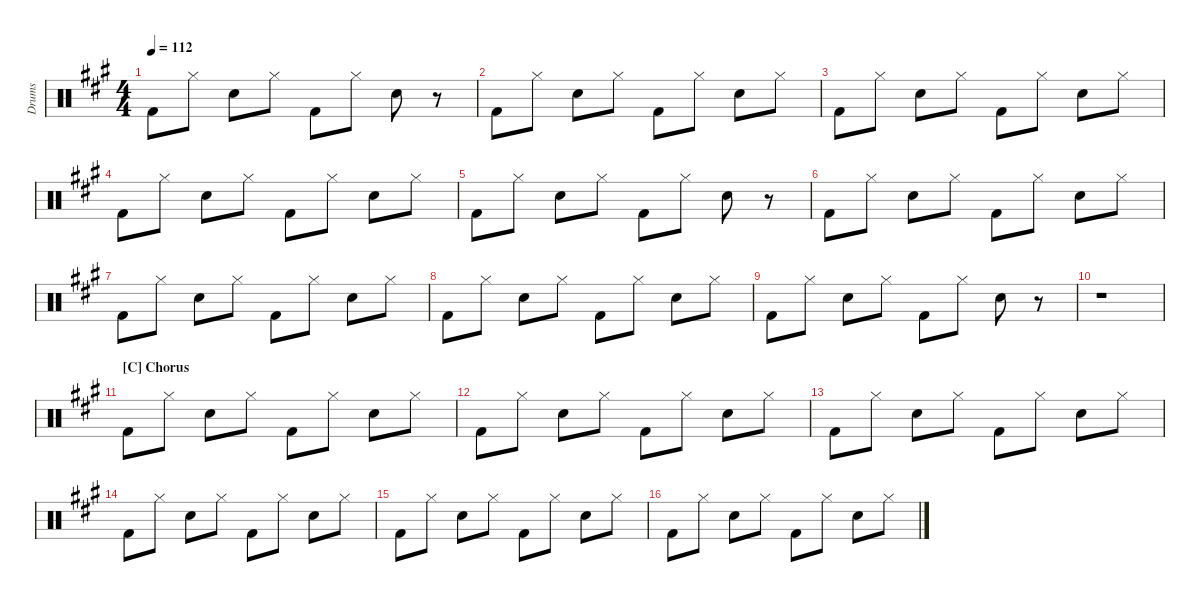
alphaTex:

\defaultSystemsLayout 2
\hideDynamics
\bracketExtendMode groupsimilarinstruments
\otherSystemsTrackNameOrientation horizontal
\track ("Drumkit" "Drums") {instrument percussion}
\staff {score}
\articulation defaults
\ts (4 4)
\tempo 112
\clef neutral
\ks f#minor "Kick (hit) 2"{acc forcenatural}.8{dy mf beam Down} "Hi-Hat (closed)"{acc forcenatural}.8{beam Down} "Snare (hit) 2"{acc forcenatural}.8{beam Down} "Hi-Hat (closed)"{acc forcenatural}.8{beam Down} "Kick (hit) 2"{acc forcenatural}.8{beam Down} "Hi-Hat (closed)"{acc forcenatural}.8{beam Down} "Snare (hit) 2"{acc forcenatural}.8{beam Down}
r.8{beam Down} |
"Kick (hit) 2"{acc forcenatural}.8{beam Down} "Hi-Hat (closed)"{acc forcenatural}.8{beam Down} "Snare (hit) 2"{acc forcenatural}.8{beam Down} "Hi-Hat (closed)"{acc forcenatural}.8{beam Down} "Kick (hit) 2"{acc forcenatural}.8{beam Down} "Hi-Hat (closed)"{acc forcenatural}.8{beam Down} "Snare (hit) 2"{acc forcenatural}.8{beam Down} "Hi-Hat (closed)"{acc forcenatural}.8{beam Down} |
"Kick (hit) 2"{acc forcenatural}.8{beam Down} "Hi-Hat (closed)"{acc forcenatural}.8{beam Down} "Snare (hit) 2"{acc forcenatural}.8{beam Down} "Hi-Hat (closed)"{acc forcenatural}.8{beam Down} "Kick (hit) 2"{acc forcenatural}.8{beam Down} "Hi-Hat (closed)"{acc forcenatural}.8{beam Down} "Snare (hit) 2"{acc forcenatural}.8{beam Down} "Hi-Hat (closed)"{acc forcenatural}.8{beam Down} |
"Kick (hit) 2"{acc forcenatural}.8{beam Down} "Hi-Hat (closed)"{acc forcenatural}.8{beam Down} "Snare (hit) 2"{acc forcenatural}.8{beam Down} "Hi-Hat (closed)"{acc forcenatural}.8{beam Down} "Kick (hit) 2"{acc forcenatural}.8{beam Down} "Hi-Hat (closed)"{acc forcenatural}.8{beam Down} "Snare (hit) 2"{acc forcenatural}.8{beam Down} "Hi-Hat (closed)"{acc forcenatural}.8{beam Down} |
"Kick (hit) 2"{acc forcenatural}.8{beam Down} "Hi-Hat (closed)"{acc forcenatural}.8{beam Down} "Snare (hit) 2"{acc forcenatural}.8{beam Down} "Hi-Hat (closed)"{acc forcenatural}.8{beam Down} "Kick (hit) 2"{acc forcenatural}.8{beam Down} "Hi-Hat (closed)"{acc forcenatural}.8{beam Down} "Snare (hit) 2"{acc forcenatural}.8{beam Down} r.8{beam Down} |
"Kick (hit) 2"{acc forcenatural}.8{beam Down} "Hi-Hat (closed)"{acc forcenatural}.8{beam Down} "Snare (hit) 2"{acc forcenatural}.8{beam Down} "Hi-Hat (closed)"{acc forcenatural}.8{beam Down} "Kick (hit) 2"{acc forcenatural}.8{beam Down} "Hi-Hat (closed)"{acc forcenatural}.8{beam Down} "Snare (hit) 2"{acc forcenatural}.8{beam Down} "Hi-Hat (closed)"{acc forcenatural}.8{beam Down} |
"Kick (hit) 2"{acc forcenatural}.8{beam Down} "Hi-Hat (closed)"{acc forcenatural}.8{beam Down} "Snare (hit) 2"{acc forcenatural}.8{beam Down} "Hi-Hat (closed)"{acc forcenatural}.8{beam Down} "Kick (hit) 2"{acc forcenatural}.8{beam Down} "Hi-Hat (closed)"{acc forcenatural}.8{beam Down} "Snare (hit) 2"{acc forcenatural}.8{beam Down} "Hi-Hat (closed)"{acc forcenatural}.8{beam Down} |
"Kick (hit) 2"{acc forcenatural}.8{beam Down} "Hi-Hat (closed)"{acc forcenatural}.8{beam Down} "Snare (hit) 2"{acc forcenatural}.8{beam Down} "Hi-Hat (closed)"{acc forcenatural}.8{beam Down} "Kick (hit) 2"{acc forcenatural}.8{beam Down} "Hi-Hat (closed)"{acc forcenatural}.8{beam Down} "Snare (hit) 2"{acc forcenatural}.8{beam Down} "Hi-Hat (closed)"{acc forcenatural}.8{beam Down} |
"Kick (hit) 2"{acc forcenatural}.8{beam Down} "Hi-Hat (closed)"{acc forcenatural}.8{beam Down} "Snare (hit) 2"{acc forcenatural}.8{beam Down} "Hi-Hat (closed)"{acc forcenatural}.8{beam Down} "Kick (hit) 2"{acc forcenatural}.8{beam Down} "Hi-Hat (closed)"{acc forcenatural}.8{beam Down} "Snare (hit) 2"{acc forcenatural}.8{beam Down} r.8{beam Down} |
r.1{beam Down} |
\section ("C" "Chorus")
"Kick (hit) 2"{acc forcenatural}.8{beam Down} "Hi-Hat (closed)"{acc forcenatural}.8{beam Down} "Snare (hit) 2"{acc forcenatural}.8{beam Down} "Hi-Hat (closed)"{acc forcenatural}.8{beam Down} "Kick (hit) 2"{acc forcenatural}.8{beam Down} "Hi-Hat (closed)"{acc forcenatural}.8{beam Down} "Snare (hit) 2"{acc forcenatural}.8{beam Down} "Hi-Hat (closed)"{acc forcenatural}.8{beam Down} |
"Kick (hit) 2"{acc forcenatural}.8{beam Down} "Hi-Hat (closed)"{acc forcenatural}.8{beam Down} "Snare (hit) 2"{acc forcenatural}.8{beam Down} "Hi-Hat (closed)"{acc forcenatural}.8{beam Down} "Kick (hit) 2"{acc forcenatural}.8{beam Down} "Hi-Hat (closed)"{acc forcenatural}.8{beam Down} "Snare (hit) 2"{acc forcenatural}.8{beam Down} "Hi-Hat (closed)"{acc forcenatural}.8{beam Down} |
"Kick (hit) 2"{acc forcenatural}.8{beam Down} "Hi-Hat (closed)"{acc forcenatural}.8{beam Down} "Snare (hit) 2"{acc forcenatural}.8{beam Down} "Hi-Hat (closed)"{acc forcenatural}.8{beam Down} "Kick (hit) 2"{acc forcenatural}.8{beam Down} "Hi-Hat (closed)"{acc forcenatural}.8{beam Down} "Snare (hit) 2"{acc forcenatural}.8{beam Down} "Hi-Hat (closed)"{acc forcenatural}.8{beam Down} |
"Kick (hit) 2"{acc forcenatural}.8{beam Down} "Hi-Hat (closed)"{acc forcenatural}.8{beam Down} "Snare (hit) 2"{acc forcenatural}.8{beam Down} "Hi-Hat (closed)"{acc forcenatural}.8{beam Down} "Kick (hit) 2"{acc forcenatural}.8{beam Down} "Hi-Hat (closed)"{acc forcenatural}.8{beam Down} "Snare (hit) 2"{acc forcenatural}.8{beam Down} "Hi-Hat (closed)"{acc forcenatural}.8{beam Down} |
"Kick (hit) 2"{acc forcenatural}.8{beam Down} "Hi-Hat (closed)"{acc forcenatural}.8{beam Down} "Snare (hit) 2"{acc forcenatural}.8{beam Down} "Hi-Hat (closed)"{acc forcenatural}.8{beam Down} "Kick (hit) 2"{acc forcenatural}.8{beam Down} "Hi-Hat (closed)"{acc forcenatural}.8{beam Down} "Snare (hit) 2"{acc forcenatural}.8{beam Down} "Hi-Hat (closed)"{acc forcenatural}.8{beam Down} |
"Kick (hit) 2"{acc forcenatural}.8{beam Down} "Hi-Hat (closed)"{acc forcenatural}.8{beam Down} "Snare (hit) 2"{acc forcenatural}.8{beam Down} "Hi-Hat (closed)"{acc forcenatural}.8{beam Down} "Kick (hit) 2"{acc forcenatural}.8{beam Down} "Hi-Hat (closed)"{acc forcenatural}.8{beam Down} "Snare (hit) 2"{acc forcenatural}.8{beam Down} "Hi-Hat (closed)"{acc forcenatural}.8{beam Down}
